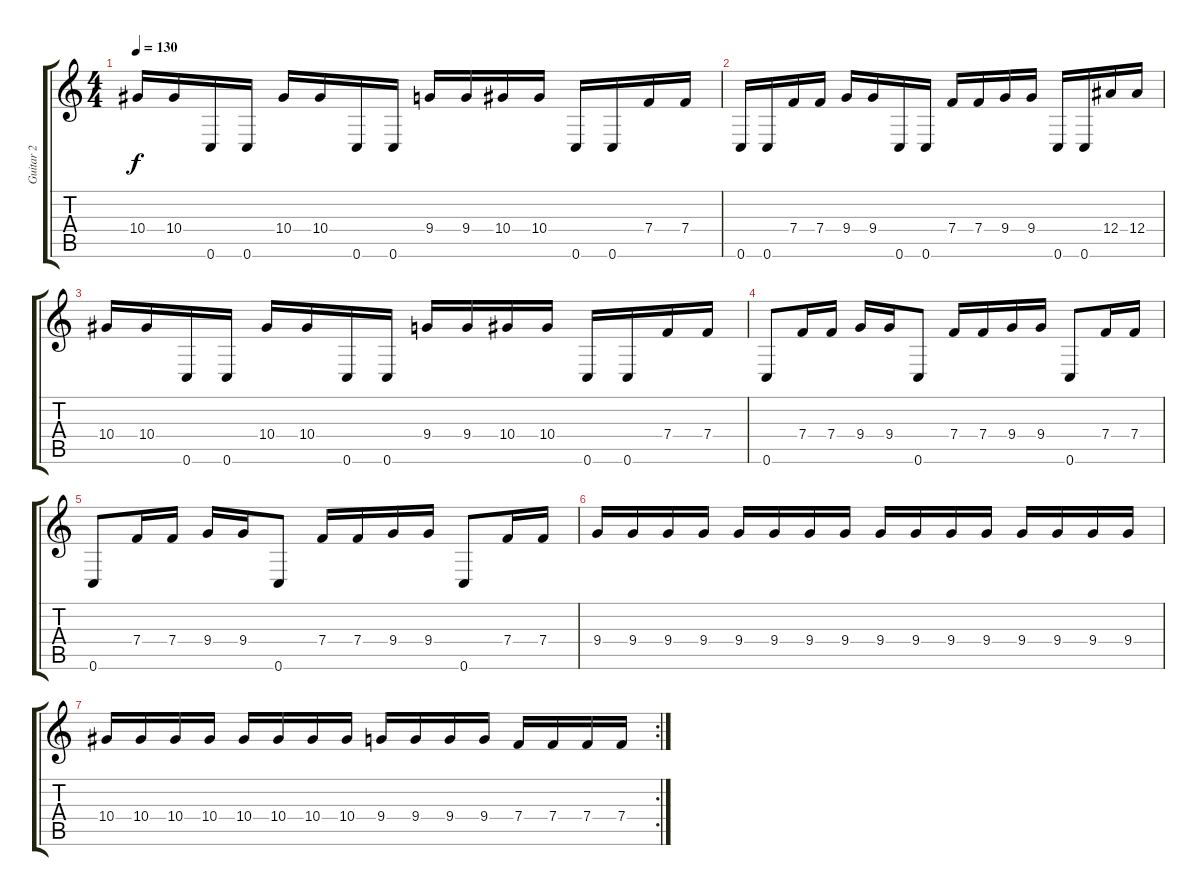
\track ("Guitar 2" "Guitar 2") {instrument distortionguitar}
\staff {score tabs}
\tuning (C4 G3 Eb3 Bb2 F2 C2) {hide}
\ts (4 4)
\tempo 130
\clef g2
\ks c
10.4.16{dy f} 10.4.16 0.6.16 0.6.16 10.4.16 10.4.16 0.6.16 0.6.16 9.4.16 9.4.16 10.4.16 10.4.16 0.6.16 0.6.16 7.4.16 7.4.16 |
0.6.16 0.6.16 7.4.16 7.4.16 9.4.16 9.4.16 0.6.16 0.6.16 7.4.16 7.4.16 9.4.16 9.4.16 0.6.16 0.6.16 12.4.16 12.4.16 |
10.4.16 10.4.16 0.6.16 0.6.16 10.4.16 10.4.16 0.6.16 0.6.16 9.4.16 9.4.16 10.4.16 10.4.16 0.6.16 0.6.16 7.4.16 7.4.16 |
0.6.8 7.4.16 7.4.16 9.4.16 9.4.16 0.6.8 7.4.16 7.4.16 9.4.16 9.4.16 0.6.8 7.4.16 7.4.16 |
0.6.8 7.4.16 7.4.16 9.4.16 9.4.16 0.6.8 7.4.16 7.4.16 9.4.16 9.4.16 0.6.8 7.4.16 7.4.16 |
9.4.16 9.4.16 9.4.16 9.4.16 9.4.16 9.4.16 9.4.16 9.4.16 9.4.16 9.4.16 9.4.16 9.4.16 9.4.16 9.4.16 9.4.16 9.4.16 |
\rc 2
10.4.16 10.4.16 10.4.16 10.4.16 10.4.16 10.4.16 10.4.16 10.4.16 9.4.16 9.4.16 9.4.16 9.4.16 7.4.16 7.4.16 7.4.16 7.4.16
